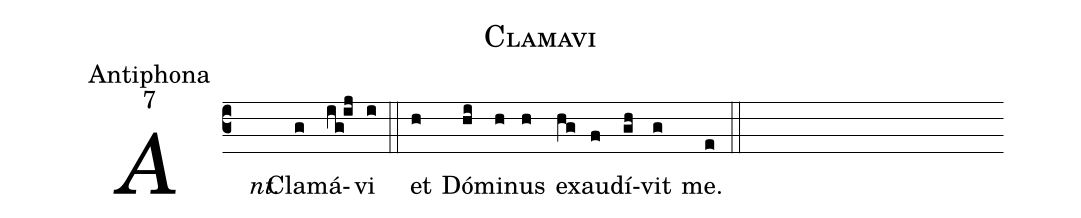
name:Clamavi;
office-part:Antiphona;
mode:7;
%%
(c3) <i>Ant.</i>() Cla(g)má(ig!ij)vi(i) (::)
et(h) Dó(hi)mi(h)nus(h) ex(hg)au(f)dí(gh)vit(g) me.(e) (::)
